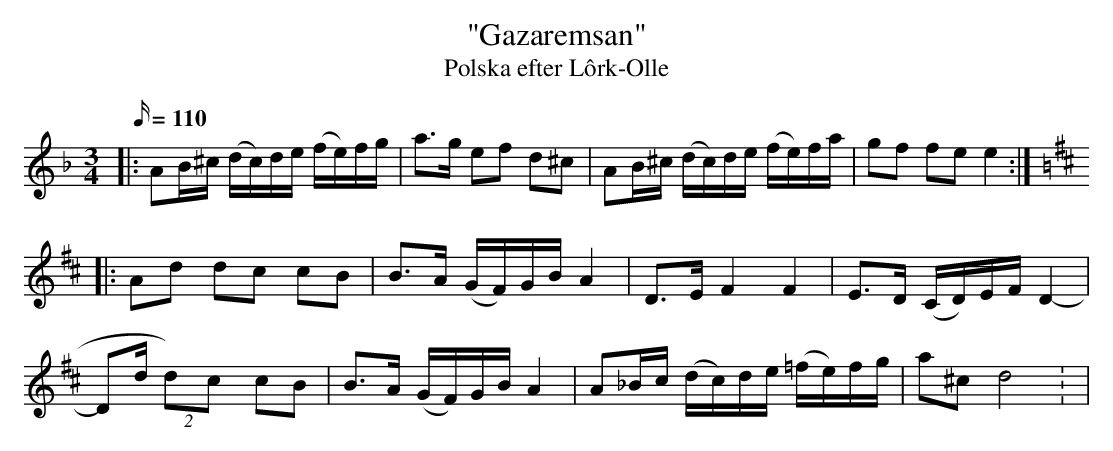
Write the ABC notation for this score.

X:1
T: "Gazaremsan"
T: Polska efter Lôrk-Olle
M: 3/4
L: 1/16
Q: 110
K: Dm
V: 1
|: A2B^c (dc)de (fe)fg | a3g e2f2 d2^c2 | A2B^c (dc)de (fe)fa | g2f2 f2e2 e4 :|
K: D
|: A2d2 d2c2 c2B2 | B3A (GF)GB A4 | D3E F4 F4 | E3D (CD)EF D4- |
D2d(2 d2)c2 c2B2 | B3A (GF)GB A4 | A2_Bc (dc)de (=fe)fg | a2^c2 d8: |
